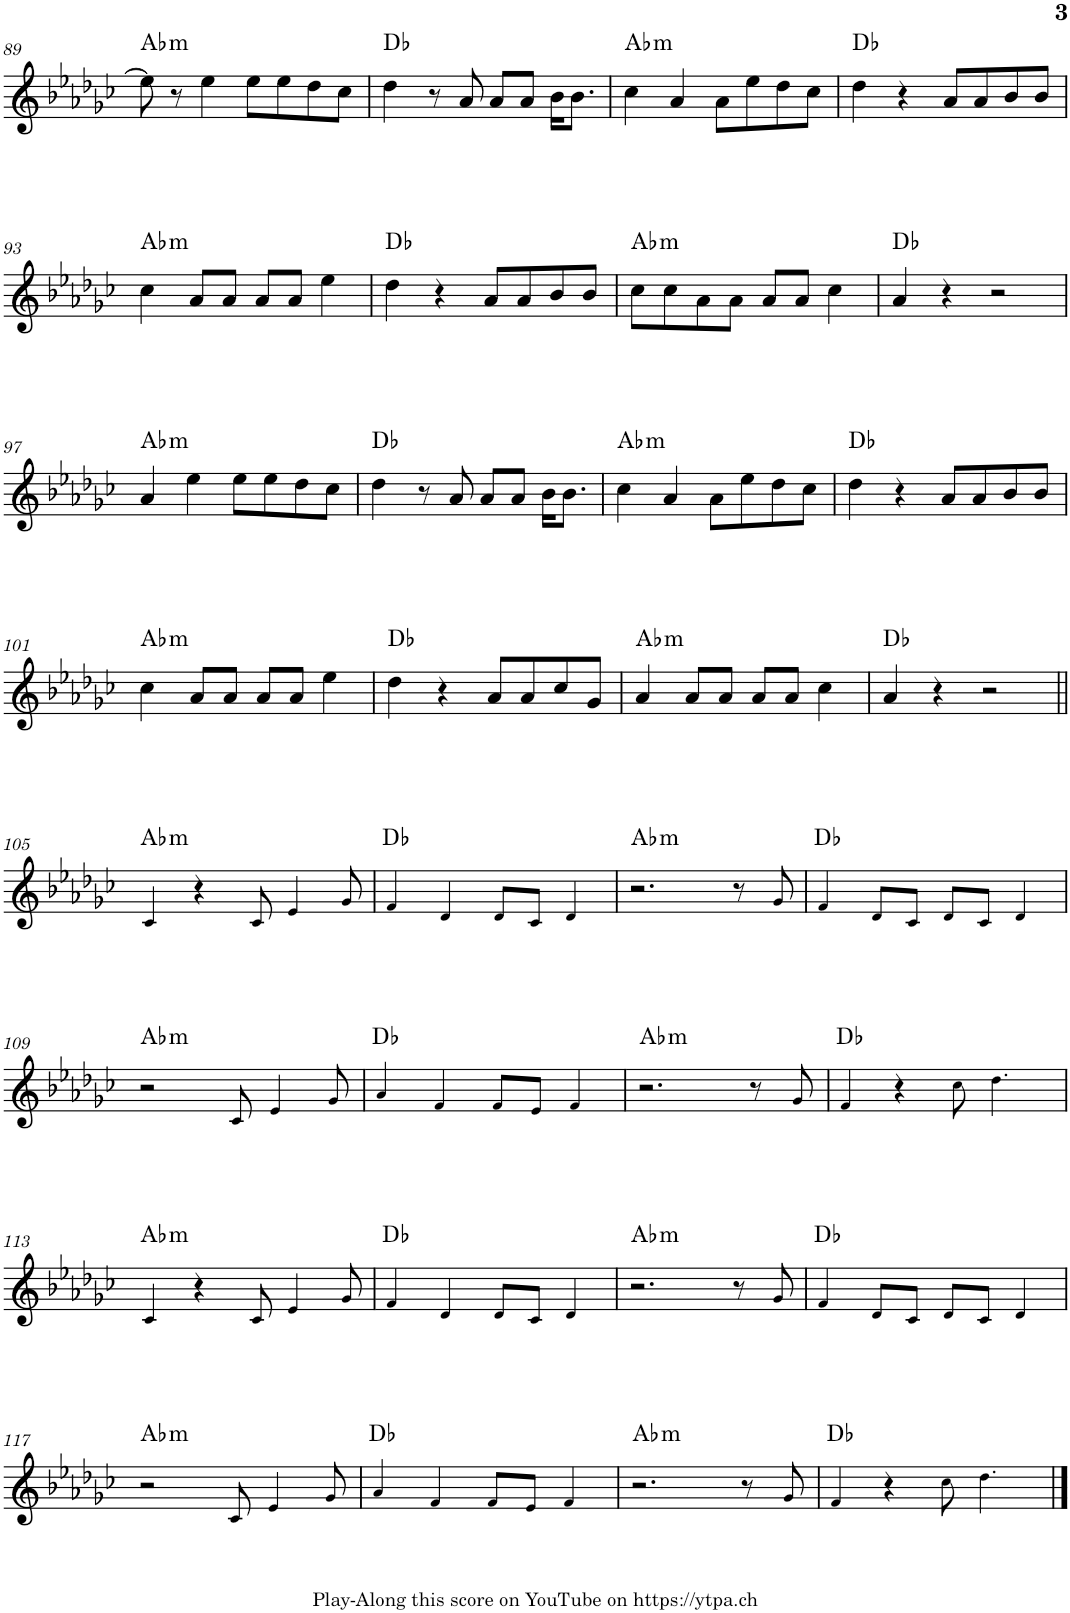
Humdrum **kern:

**kern	**harte
*part1	*part1
*staff1	*
*I"Piano	*
*I'Pno.	*
!!LO:PB:g=z
*clefG2	*
*k[b-e-a-d-g-c-]	*
*M4/4	*
=89	=89
!	!LO:H:kt=m
8ee-\]	Ab:min
8r	.
4ee-\	.
8ee-\L	.
8ee-\	.
8dd-\	.
8cc-\J	.
=90	=90
4dd-\	Db:maj
8r	.
8a-/	.
8a-/L	.
8a-/J	.
16b-\KL	.
8.b-\J	.
=91	=91
!	!LO:H:kt=m
4cc-\	Ab:min
4a-/	.
8a-\L	.
8ee-\	.
8dd-\	.
8cc-\J	.
=92	=92
4dd-\	Db:maj
4r	.
8a-/L	.
8a-/	.
8b-/	.
8b-/J	.
!!LO:LB:g=z
=93	=93
!	!LO:H:kt=m
4cc-\	Ab:min
8a-/L	.
8a-/J	.
8a-/L	.
8a-/J	.
4ee-\	.
=94	=94
4dd-\	Db:maj
4r	.
8a-/L	.
8a-/	.
8b-/	.
8b-/J	.
=95	=95
!	!LO:H:kt=m
8cc-\L	Ab:min
8cc-\	.
8a-\	.
8a-\J	.
8a-/L	.
8a-/J	.
4cc-\	.
=96	=96
4a-/	Db:maj
4r	.
2r	.
!!LO:LB:g=z
=97	=97
!	!LO:H:kt=m
4a-/	Ab:min
4ee-\	.
8ee-\L	.
8ee-\	.
8dd-\	.
8cc-\J	.
=98	=98
4dd-\	Db:maj
8r	.
8a-/	.
8a-/L	.
8a-/J	.
16b-\KL	.
8.b-\J	.
=99	=99
!	!LO:H:kt=m
4cc-\	Ab:min
4a-/	.
8a-\L	.
8ee-\	.
8dd-\	.
8cc-\J	.
=100	=100
4dd-\	Db:maj
4r	.
8a-/L	.
8a-/	.
8b-/	.
8b-/J	.
!!LO:LB:g=z
=101	=101
!	!LO:H:kt=m
4cc-\	Ab:min
8a-/L	.
8a-/J	.
8a-/L	.
8a-/J	.
4ee-\	.
=102	=102
4dd-\	Db:maj
4r	.
8a-/L	.
8a-/	.
8cc-/	.
8g-/J	.
=103	=103
!	!LO:H:kt=m
4a-/	Ab:min
8a-/L	.
8a-/J	.
8a-/L	.
8a-/J	.
4cc-\	.
=104	=104
4a-/	Db:maj
4r	.
2r	.
!!LO:LB:g=z
=105||	=105||
!	!LO:H:kt=m
4c-!/	Ab:min
4r	.
8c-!/	.
4e-!/	.
8g-!/	.
=106	=106
4f!/	Db:maj
4d-!/	.
8d-!/L	.
8c-!/J	.
4d-!/	.
=107	=107
!	!LO:H:kt=m
2.r	Ab:min
8r	.
8g-!/	.
=108	=108
4f!/	Db:maj
8d-!/L	.
8c-!/J	.
8d-!/L	.
8c-!/J	.
4d-!/	.
!!LO:LB:g=z
=109	=109
!	!LO:H:kt=m
2r	Ab:min
8c-!/	.
4e-!/	.
8g-!/	.
=110	=110
4a-!/	Db:maj
4f!/	.
8f!/L	.
8e-!/J	.
4f!/	.
=111	=111
!	!LO:H:kt=m
2.r	Ab:min
8r	.
8g-!/	.
=112	=112
4f!/	Db:maj
4r	.
8cc-!\	.
4.dd-!\	.
!!LO:LB:g=z
=113	=113
!	!LO:H:kt=m
4c-!/	Ab:min
4r	.
8c-!/	.
4e-!/	.
8g-!/	.
=114	=114
4f!/	Db:maj
4d-!/	.
8d-!/L	.
8c-!/J	.
4d-!/	.
=115	=115
!	!LO:H:kt=m
2.r	Ab:min
8r	.
8g-!/	.
=116	=116
4f!/	Db:maj
8d-!/L	.
8c-!/J	.
8d-!/L	.
8c-!/J	.
4d-!/	.
!!LO:LB:g=z
=117	=117
!	!LO:H:kt=m
2r	Ab:min
8c-!/	.
4e-!/	.
8g-!/	.
=118	=118
4a-!/	Db:maj
4f!/	.
8f!/L	.
8e-!/J	.
4f!/	.
=119	=119
!	!LO:H:kt=m
2.r	Ab:min
8r	.
8g-!/	.
=120	=120
4f!/	Db:maj
4r	.
8cc-!\	.
4.dd-!\	.
==	==
*-	*-
